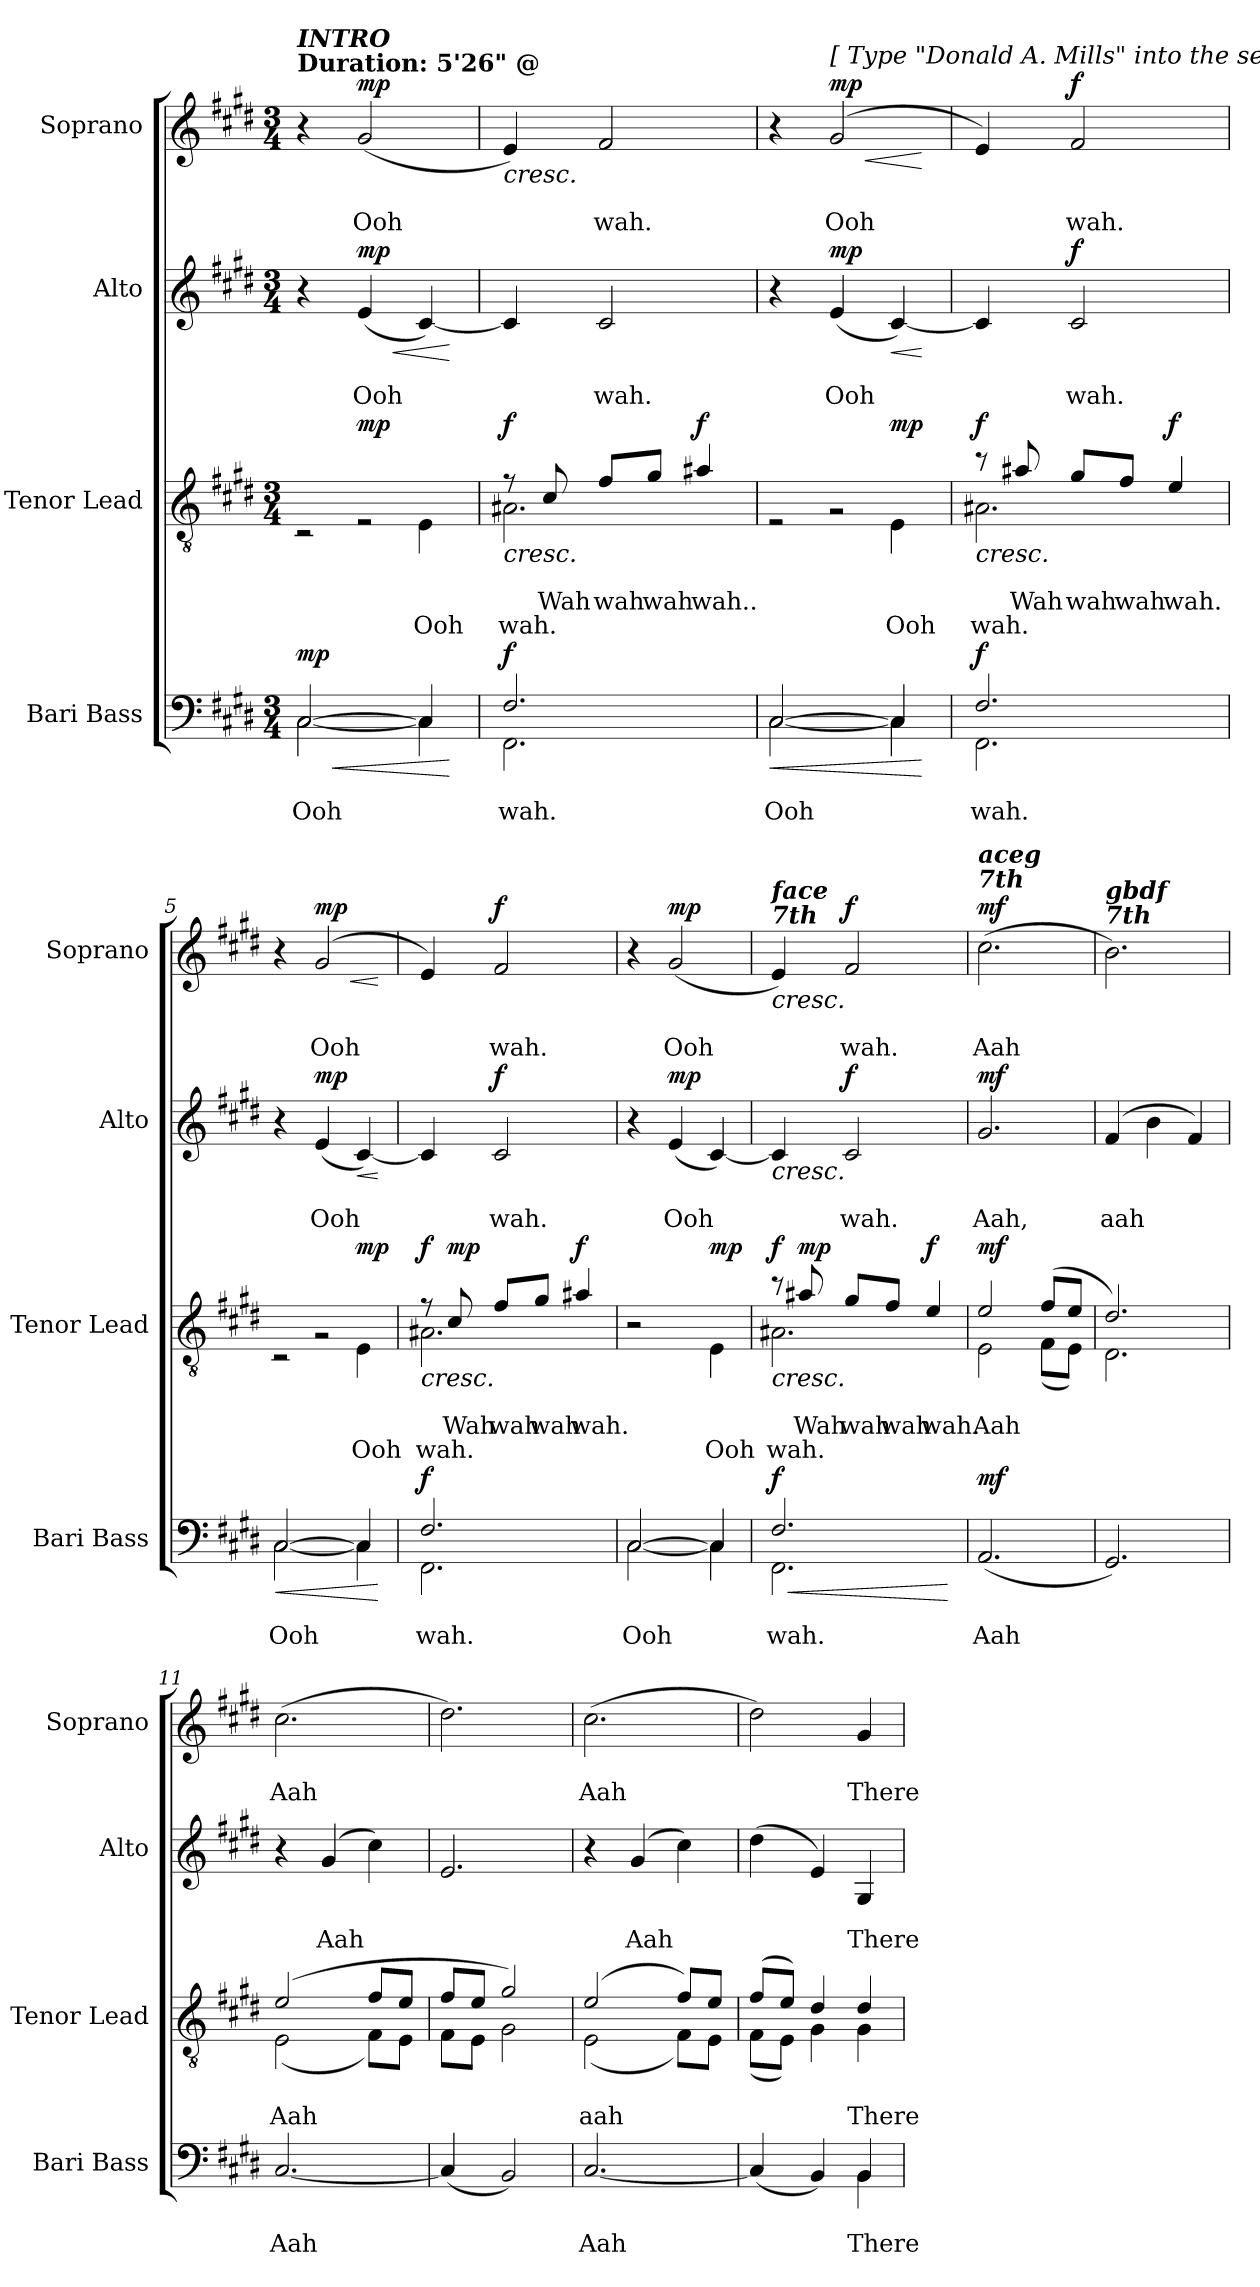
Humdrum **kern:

**kern	**text	**text	**dynam	**kern	**text	**text	**text	**dynam	**kern	**text	**text	**dynam	**kern	**text	**text	**dynam
*part4	*part4	*part4	*part4	*part3	*part3	*part3	*part3	*part3	*part2	*part2	*part2	*part2	*part1	*part1	*part1	*part1
*staff4	*staff4	*staff4	*staff4	*staff3	*staff3	*staff3	*staff3	*staff3	*staff2	*staff2	*staff2	*staff2	*staff1	*staff1	*staff1	*staff1
*I"Bari Bass	*	*	*	*I"Tenor Lead	*	*	*	*	*I"Alto	*	*	*	*I"Soprano	*	*	*
*I'Bari Bass	*	*	*	*I'Tenor  Lead	*	*	*	*	*I'Alto	*	*	*	*I'Soprano	*	*	*
*clefF4	*	*	*	*clefGv2	*	*	*	*	*clefG2	*	*	*	*clefG2	*	*	*
*k[f#c#g#d#]	*	*	*	*k[f#c#g#d#]	*	*	*	*	*k[f#c#g#d#]	*	*	*	*k[f#c#g#d#]	*	*	*
*M3/4	*	*	*	*M3/4	*	*	*	*	*M3/4	*	*	*	*M3/4	*	*	*
*MM100	*	*	*	*MM100	*	*	*	*	*MM100	*	*	*	*MM100	*	*	*
=1	=1	=1	=1	=1	=1	=1	=1	=1	=1	=1	=1	=1	=1	=1	=1	=1
!	!	!	!	!	!	!	!	!	!	!	!	!	!LO:TX:a:B:t=Duration&colon; 5'26" @	!	!	!
!	!	!	!	!	!	!	!	!	!	!	!	!	!LO:TX:a:Bi:t=INTRO	!	!	!
!	!	!LO:LY:b	!LO:HP:b	!	!	!	!	!	!	!	!	!	!	!	!	!
*^	*	*	*	*^	*	*	*	*	*	*	*	*	*	*	*	*
!	!	!	!	!LO:DY:n=1:a	!	!	!	!	!	!	!	!	!	!	!	!	!	!
[2C#/	[2C#\	.	Ooh	< mp	4ryy	2r	.	.	.	.	4r	.	.	.	4r	.	.	.
!	!	!	!	!	!	!	!	!	!	!LO:DY:a	!	!	!LO:LY:b	!LO:HP:b	!	!	!LO:LY:b	!
!	!	!	!	!	!	!	!	!	!	!	!	!	!	!LO:DY:n=1:a	!	!	!	!LO:DY:a
.	.	.	.	.	2rE	.	.	.	.	mp	(4e/	.	Ooh	< mp	(2g#/	.	Ooh	mp
!	!	!	!	!	!	!	!	!	!LO:LY:b	!	!	!	!	!	!	!	!	!
4C#/]	4C#\]	.	.	.	.	4E\	.	.	Ooh	.	[4c#/)	.	.	.	.	.	.	.
*v	*v	*	*	*	*	*	*	*	*	*	*	*	*	*	*	*	*	*
*	*	*	*	*v	*v	*	*	*	*	*	*	*	*	*	*	*	*
.	.	.	[	.	.	.	.	.	.	.	.	[	.	.	.	.
=2	=2	=2	=2	=2	=2	=2	=2	=2	=2	=2	=2	=2	=2	=2	=2	=2
!	!	!	!	!	!	!	!	!	!	!	!	!	!LO:TX:a:Bi:t=7th	!	!	!
!	!	!	!	!	!	!	!	!	!	!	!	!	!LO:TX:a:Bi:t=face	!	!	!
!	!	!LO:LY:b	!LO:DY:a	!	!	!	!LO:LY:b	!LO:HP:b	!	!	!	!	!	!	!	!LO:HP:b
*^	*	*	*	*^	*	*	*	*	*^	*	*	*	*^	*	*	*
!	!	!	!	!	!	!	!	!	!	!LO:DY:n=1:a	!	!	!	!	!	!	!	!	!	!
2.F#/	2.FF#\	.	wah.	f	8r	2.A#X\	.	.	wah.	< f	4c#/]	4ryy	.	.	.	4e/)	4ryy	.	.	<
!	!	!	!	!	!	!	!	!LO:LY:b	!	!LO:DY:n=2:a	!	!	!	!	!	!	!	!	!	!
!	!	!	!	!	!	!	!	!	!	!LO:DY:n=3:a	!	!	!	!	!	!	!	!	!	!
.	.	.	.	.	8c#/	.	.	Wah	.	mf mp	.	.	.	.	.	.	.	.	.	.
!	!	!	!	!	!	!	!	!LO:LY:b	!	!	!	!	!	!LO:LY:b	!LO:DY:a	!	!	!	!LO:LY:b	!
!	!	!	!	!	!	!	!	!	!	!	!	!	!	!	!LO:DY:n=1:a	!	!	!	!	!LO:DY:a
!	!	!	!	!	!	!	!	!	!	!	!	!	!	!	!	!	!	!	!	!LO:DY:n=1:a
.	.	.	.	.	8f#/L	.	.	wah	.	.	2c#/	4c#/yy	.	wah.	mf mf	2f#/	4f#/yy	.	wah.	mf f
!	!	!	!	!	!	!	!	!LO:LY:b	!	!	!	!	!	!	!	!	!	!	!	!
.	.	.	.	.	8g#/J	.	.	wah	.	.	.	.	.	.	.	.	.	.	.	.
!	!	!	!	!	!	!	!	!LO:LY:b	!	!LO:DY:n=4:a	!	!	!	!	!	!	!	!	!	!
.	.	.	.	.	4a#X/	.	.	wah..	.	f	.	4c#/yy	.	.	.	.	4f#/yy	.	.	.
*v	*v	*	*	*	*	*	*	*	*	*	*v	*v	*	*	*	*v	*v	*	*	*
*	*	*	*	*v	*v	*	*	*	*	*	*	*	*	*	*	*	*
.	.	.	.	.	.	.	.	[	.	.	.	.	.	.	.	[
=3	=3	=3	=3	=3	=3	=3	=3	=3	=3	=3	=3	=3	=3	=3	=3	=3
!	!	!LO:LY:b	!LO:HP:b	!	!	!	!	!	!	!	!	!	!	!	!	!
*^	*	*	*	*^	*	*	*	*	*	*	*	*	*^	*	*	*
!	!	!	!	!LO:DY:n=1:a	!	!	!	!	!	!	!	!	!	!	!	!	!	!	!
!	!	!	!	!LO:DY:n=2:a	!	!	!	!	!	!	!	!	!	!	!	!	!	!	!
[2C#/	[2C#\	.	Ooh	< mp mp	4ryy	2r	.	.	.	.	4r	.	.	.	4r	4ryy	.	.	.
!	!	!	!	!	!	!	!	!	!	!	!	!	!	!	!LO:TX:a:Bi:t=[ Type "Donald A. Mills" into the search rectangle on the web site www.SheetMusicPlus.com to see all of his arrangements and compositions. ]	!	!	!	!
!	!	!	!	!	!	!	!	!	!	!	!	!	!LO:LY:b	!LO:DY:a	!	!	!	!LO:LY:b	!LO:HP:b
!	!	!	!	!	!	!	!	!	!	!	!	!	!	!	!	!	!	!	!LO:DY:n=1:a
.	.	.	.	.	2rG	.	.	.	.	.	(4e/	.	Ooh	mp	(2g#/	4g#/yy	.	Ooh	< mp
!	!	!	!	!	!	!	!	!	!LO:LY:b	!LO:DY:a	!	!	!	!LO:HP:b	!	!	!	!	!
4C#/]	4C#\]	.	.	.	.	4E\	.	.	Ooh	mp	[4c#/)	.	.	<	.	4ryy	.	.	.
*v	*v	*	*	*	*	*	*	*	*	*	*	*	*	*	*v	*v	*	*	*
*	*	*	*	*v	*v	*	*	*	*	*	*	*	*	*	*	*	*
.	.	.	[	.	.	.	.	.	.	.	.	[	.	.	.	[
=4	=4	=4	=4	=4	=4	=4	=4	=4	=4	=4	=4	=4	=4	=4	=4	=4
!	!	!	!	!	!	!	!	!	!	!	!	!	!LO:TX:a:Bi:t=7th	!	!	!
!	!	!	!	!	!	!	!	!	!	!	!	!	!LO:TX:a:Bi:t=face	!	!	!
!	!	!LO:LY:b	!LO:DY:a	!	!	!	!LO:LY:b	!LO:HP:b	!	!	!	!	!	!	!	!
*^	*	*	*	*^	*	*	*	*	*^	*	*	*	*^	*	*	*
!	!	!	!	!	!	!	!	!	!	!LO:DY:n=1:a	!	!	!	!	!	!	!	!	!	!
2.F#/	2.FF#\	.	wah.	f	8r	2.A#X\	.	.	wah.	< f	4c#/]	4ryy	.	.	.	4e/)	4ryy	.	.	.
!	!	!	!	!	!	!	!	!LO:LY:b	!	!LO:DY:n=2:a	!	!	!	!	!	!	!	!	!	!
!	!	!	!	!	!	!	!	!	!	!LO:DY:n=3:a	!	!	!	!	!	!	!	!	!	!
.	.	.	.	.	8a#X/	.	.	Wah	.	mf mp	.	.	.	.	.	.	.	.	.	.
!	!	!	!	!	!	!	!	!LO:LY:b	!	!	!	!	!	!LO:LY:b	!LO:DY:a	!	!	!	!LO:LY:b	!LO:DY:a
.	.	.	.	.	8g#/L	.	.	wah	.	.	2c#/	4c#/yy	.	wah.	f	2f#/	4f#/yy	.	wah.	f
!	!	!	!	!	!	!	!	!LO:LY:b	!	!	!	!	!	!	!	!	!	!	!	!
.	.	.	.	.	8f#/J	.	.	wah	.	.	.	.	.	.	.	.	.	.	.	.
!	!	!	!	!	!	!	!	!LO:LY:b	!	!LO:DY:n=4:a	!	!	!	!	!	!	!	!	!	!
.	.	.	.	.	4e/	.	.	wah.	.	f	.	4c#/yy	.	.	.	.	4f#/yy	.	.	.
*v	*v	*	*	*	*	*	*	*	*	*	*v	*v	*	*	*	*v	*v	*	*	*
*	*	*	*	*v	*v	*	*	*	*	*	*	*	*	*	*	*	*
.	.	.	.	.	.	.	.	[	.	.	.	.	.	.	.	.
=5	=5	=5	=5	=5	=5	=5	=5	=5	=5	=5	=5	=5	=5	=5	=5	=5
!	!	!LO:LY:b	!LO:HP:b	!	!	!	!	!	!	!	!	!	!	!	!	!
*^	*	*	*	*^	*	*	*	*	*	*	*	*	*^	*	*	*
!	!	!	!	!LO:DY:n=1:a	!	!	!	!	!	!	!	!	!	!	!	!	!	!	!
!	!	!	!	!LO:DY:n=2:a	!	!	!	!	!	!	!	!	!	!	!	!	!	!	!
[2C#/	[2C#\	.	Ooh	< mp mp	4ryy	2r	.	.	.	.	4r	.	.	.	4r	4ryy	.	.	.
!	!	!	!	!	!	!	!	!	!	!	!	!	!LO:LY:b	!LO:DY:a	!	!	!	!LO:LY:b	!LO:HP:b
!	!	!	!	!	!	!	!	!	!	!	!	!	!	!	!	!	!	!	!LO:DY:n=1:a
.	.	.	.	.	2rG	.	.	.	.	.	(4e/	.	Ooh	mp	(2g#/	4g#/yy	.	Ooh	< mp
!	!	!	!	!	!	!	!	!	!LO:LY:b	!LO:DY:a	!	!	!	!LO:HP:b	!	!	!	!	!
4C#/]	4C#\]	.	.	.	.	4E\	.	.	Ooh	mp	[4c#/)	.	.	<	.	4ryy	.	.	.
*v	*v	*	*	*	*	*	*	*	*	*	*	*	*	*	*v	*v	*	*	*
*	*	*	*	*v	*v	*	*	*	*	*	*	*	*	*	*	*	*
.	.	.	[	.	.	.	.	.	.	.	.	[	.	.	.	[
=6	=6	=6	=6	=6	=6	=6	=6	=6	=6	=6	=6	=6	=6	=6	=6	=6
!	!	!	!	!	!	!	!	!	!	!	!	!	!LO:TX:a:Bi:t=7th	!	!	!
!	!	!	!	!	!	!	!	!	!	!	!	!	!LO:TX:a:Bi:t=face	!	!	!
!	!	!LO:LY:b	!LO:DY:a	!	!	!	!LO:LY:b	!LO:HP:b	!	!	!	!	!	!	!	!
*^	*	*	*	*^	*	*	*	*	*^	*	*	*	*^	*	*	*
*	*^	*	*	*	*	*	*	*	*	*	*	*^	*	*	*	*	*	*	*	*
!	!	!	!	!	!	!	!	!	!	!	!LO:DY:n=1:a	!	!	!	!	!	!	!	!	!	!	!
2.F#/	2.FF#\	2F#/yy	.	wah.	f	8r	2.A#X\	.	.	wah.	< f	4c#/]	4ryy	4ryy	.	.	.	4e/)	4ryy	.	.	.
!	!	!	!	!	!	!	!	!	!LO:LY:b	!	!LO:DY:n=2:a	!	!	!	!	!	!	!	!	!	!	!
.	.	.	.	.	.	8c#/	.	.	Wah	.	mp	.	.	.	.	.	.	.	.	.	.	.
!	!	!	!	!	!	!	!	!	!LO:LY:b	!	!	!	!	!	!	!LO:LY:b	!LO:DY:a	!	!	!	!LO:LY:b	!LO:DY:a
.	.	.	.	.	.	8f#/L	.	.	wah	.	.	2c#/	2ryy	4e/yy	.	wah.	f	2f#/	4f#/yy	.	wah.	f
!	!	!	!	!	!	!	!	!	!LO:LY:b	!	!	!	!	!	!	!	!	!	!	!	!	!
.	.	.	.	.	.	8g#/J	.	.	wah	.	.	.	.	.	.	.	.	.	.	.	.	.
!	!	!	!	!	!	!	!	!	!LO:LY:b	!	!LO:DY:n=3:a	!	!	!	!	!	!	!	!	!	!	!
.	.	4F#/yy	.	.	.	4a#X/	.	.	wah.	.	f	.	.	4e/yy	.	.	.	.	4f#/yy	.	.	.
*v	*v	*v	*	*	*	*	*	*	*	*	*	*v	*v	*v	*	*	*	*v	*v	*	*	*
*	*	*	*	*v	*v	*	*	*	*	*	*	*	*	*	*	*	*
.	.	.	.	.	.	.	.	[	.	.	.	.	.	.	.	.
=7	=7	=7	=7	=7	=7	=7	=7	=7	=7	=7	=7	=7	=7	=7	=7	=7
!	!	!LO:LY:b	!LO:DY:a	!	!	!	!	!	!	!	!	!	!	!	!	!
*^	*	*	*	*^	*	*	*	*	*	*	*	*	*	*	*	*
!	!	!	!	!LO:DY:n=1:a	!	!	!	!	!	!	!	!	!	!	!	!	!	!
[2C#/	[2C#\	.	Ooh	mp mp	4ryy	2r	.	.	.	.	4r	.	.	.	4r	.	.	.
!	!	!	!	!	!	!	!	!	!	!	!	!	!LO:LY:b	!LO:DY:a	!	!	!LO:LY:b	!LO:DY:a
.	.	.	.	.	2rEyy	.	.	.	.	.	(4e/	.	Ooh	mp	(2g#/	.	Ooh	mp
!	!	!	!	!	!	!	!	!	!LO:LY:b	!LO:DY:a	!	!	!	!	!	!	!	!
4C#/]	4C#\]	.	.	.	.	4E\	.	.	Ooh	mp	[4c#/)	.	.	.	.	.	.	.
!!LO:LB:g=z
=8	=8	=8	=8	=8	=8	=8	=8	=8	=8	=8	=8	=8	=8	=8	=8	=8	=8	=8
!	!	!	!	!	!	!	!	!	!	!	!	!	!	!	!LO:TX:a:Bi:t=7th	!	!	!
!	!	!	!	!	!	!	!	!	!	!	!	!	!	!	!LO:TX:a:Bi:t=face	!	!	!
!	!	!	!LO:LY:b	!LO:HP:b	!	!	!	!	!LO:LY:b	!LO:HP:b	!	!	!	!LO:HP:b	!	!	!	!LO:HP:b
!	!	!	!	!LO:DY:n=1:a	!	!	!	!	!	!LO:DY:n=1:a	!	!	!	!	!	!	!	!
2.F#/	2.FF#\	.	wah.	< f	8r	2.A#X\	.	.	wah.	< f	4c#/]	.	.	<	4e/)	.	.	<
!	!	!	!	!	!	!	!	!LO:LY:b	!	!LO:DY:n=2:a	!	!	!	!	!	!	!	!
.	.	.	.	.	8a#X/	.	.	Wah	.	mp	.	.	.	.	.	.	.	.
!	!	!	!	!	!	!	!	!LO:LY:b	!	!	!	!	!LO:LY:b	!LO:DY:a	!	!	!LO:LY:b	!LO:DY:a
.	.	.	.	.	8g#/L	.	.	wah	.	.	2c#/	.	wah.	f	2f#/	.	wah.	f
!	!	!	!	!	!	!	!	!LO:LY:b	!	!	!	!	!	!	!	!	!	!
.	.	.	.	.	8f#/J	.	.	wah	.	.	.	.	.	.	.	.	.	.
!	!	!	!	!	!	!	!	!LO:LY:b	!	!LO:DY:n=3:a	!	!	!	!	!	!	!	!
.	.	.	.	.	4e/	.	.	wah.	.	f	.	.	.	.	.	.	.	.
*v	*v	*	*	*	*	*	*	*	*	*	*	*	*	*	*	*	*	*
*	*	*	*	*v	*v	*	*	*	*	*	*	*	*	*	*	*	*
.	.	.	[	.	.	.	.	[	.	.	.	[	.	.	.	[
=9	=9	=9	=9	=9	=9	=9	=9	=9	=9	=9	=9	=9	=9	=9	=9	=9
!	!	!	!	!	!	!	!	!	!	!	!	!	!LO:TX:a:Bi:t=7th	!	!	!
!	!	!	!	!	!	!	!	!	!	!	!	!	!LO:TX:a:Bi:t=aceg	!	!	!
!	!	!LO:LY:b	!LO:DY:a	!	!	!LO:LY:b	!	!LO:DY:a	!	!	!LO:LY:b	!LO:DY:a	!	!	!LO:LY:b	!LO:DY:a
*	*	*	*	*^	*	*	*	*	*	*	*	*	*	*	*	*
(2.AA/	.	Aah	mf	2e/	2E\	.	Aah	.	mf	2.g#/	.	Aah,	mf	(2.cc#\	.	Aah	mf
.	.	.	.	(8f#/L	(8F#\L	.	.	.	.	.	.	.	.	.	.	.	.
.	.	.	.	8e/J	8E\J)	.	.	.	.	.	.	.	.	.	.	.	.
=10	=10	=10	=10	=10	=10	=10	=10	=10	=10	=10	=10	=10	=10	=10	=10	=10	=10
!	!	!	!	!	!	!	!	!	!	!	!	!	!	!LO:TX:a:Bi:t=7th	!	!	!
!	!	!	!	!	!	!	!	!	!	!	!	!	!	!LO:TX:a:Bi:t=gbdf	!	!	!
!	!	!	!	!	!	!	!	!	!	!	!	!LO:LY:b	!	!	!	!	!
2.GG#/)	.	.	.	2.d#/)	2.D#\	.	.	.	.	(4f#/	.	aah	.	2.b\)	.	.	.
.	.	.	.	.	.	.	.	.	.	4b\	.	.	.	.	.	.	.
.	.	.	.	.	.	.	.	.	.	4f#/)	.	.	.	.	.	.	.
=11	=11	=11	=11	=11	=11	=11	=11	=11	=11	=11	=11	=11	=11	=11	=11	=11	=11
!	!	!LO:LY:b	!	!	!	!	!LO:LY:b	!	!	!	!	!	!	!	!	!LO:LY:b	!
[2.C#/	.	Aah	.	(2e/	(2E\	.	Aah	.	.	4r	.	.	.	(2.cc#\	.	Aah	.
!	!	!	!	!	!	!	!	!	!	!	!	!LO:LY:b	!	!	!	!	!
.	.	.	.	.	.	.	.	.	.	(4g#/	.	Aah	.	.	.	.	.
.	.	.	.	8f#/L	8F#\L)	.	.	.	.	4cc#\)	.	.	.	.	.	.	.
.	.	.	.	8e/J	8E\J	.	.	.	.	.	.	.	.	.	.	.	.
=12	=12	=12	=12	=12	=12	=12	=12	=12	=12	=12	=12	=12	=12	=12	=12	=12	=12
(4C#/]	.	.	.	8f#/L	8F#\L	.	.	.	.	2.e/	.	.	.	2.dd#\)	.	.	.
.	.	.	.	8e/J	8E\J	.	.	.	.	.	.	.	.	.	.	.	.
2BB/)	.	.	.	2g#/)	2G#\	.	.	.	.	.	.	.	.	.	.	.	.
=13	=13	=13	=13	=13	=13	=13	=13	=13	=13	=13	=13	=13	=13	=13	=13	=13	=13
!	!	!LO:LY:b	!	!	!	!	!LO:LY:b	!	!	!	!	!	!	!	!	!LO:LY:b	!
[2.C#/	.	Aah	.	(2e/	(2E\	.	aah	.	.	4r	.	.	.	(2.cc#\	.	Aah	.
!	!	!	!	!	!	!	!	!	!	!	!	!LO:LY:b	!	!	!	!	!
.	.	.	.	.	.	.	.	.	.	(4g#/	.	Aah	.	.	.	.	.
.	.	.	.	8f#/L)	8F#\L)	.	.	.	.	4cc#\)	.	.	.	.	.	.	.
.	.	.	.	8e/J	8E\J	.	.	.	.	.	.	.	.	.	.	.	.
=14	=14	=14	=14	=14	=14	=14	=14	=14	=14	=14	=14	=14	=14	=14	=14	=14	=14
*^	*	*	*	*	*	*	*	*	*	*	*	*	*	*	*	*	*
(4C#/]	2ryy	.	.	.	(8f#/L	(8F#\L	.	.	.	.	(4dd#\	.	.	.	2dd#\)	.	.	.
.	.	.	.	.	8e/J)	8E\J)	.	.	.	.	.	.	.	.	.	.	.	.
4BB/)	.	.	.	.	4d#/	4G#\	.	.	.	.	4e/)	.	.	.	.	.	.	.
!	!	!	!LO:LY:b	!	!	!	!	!LO:LY:b	!	!	!	!	!LO:LY:b	!	!	!	!LO:LY:b	!
4BB/	4BB\	.	There	.	4d#/	4G#\	.	There	.	.	4G#/	.	There	.	4g#/	.	There	.
*v	*v	*	*	*	*	*	*	*	*	*	*	*	*	*	*	*	*	*
*	*	*	*	*v	*v	*	*	*	*	*	*	*	*	*	*	*	*
=	=	=	=	=	=	=	=	=	=	=	=	=	=	=	=	=
*-	*-	*-	*-	*-	*-	*-	*-	*-	*-	*-	*-	*-	*-	*-	*-	*-
